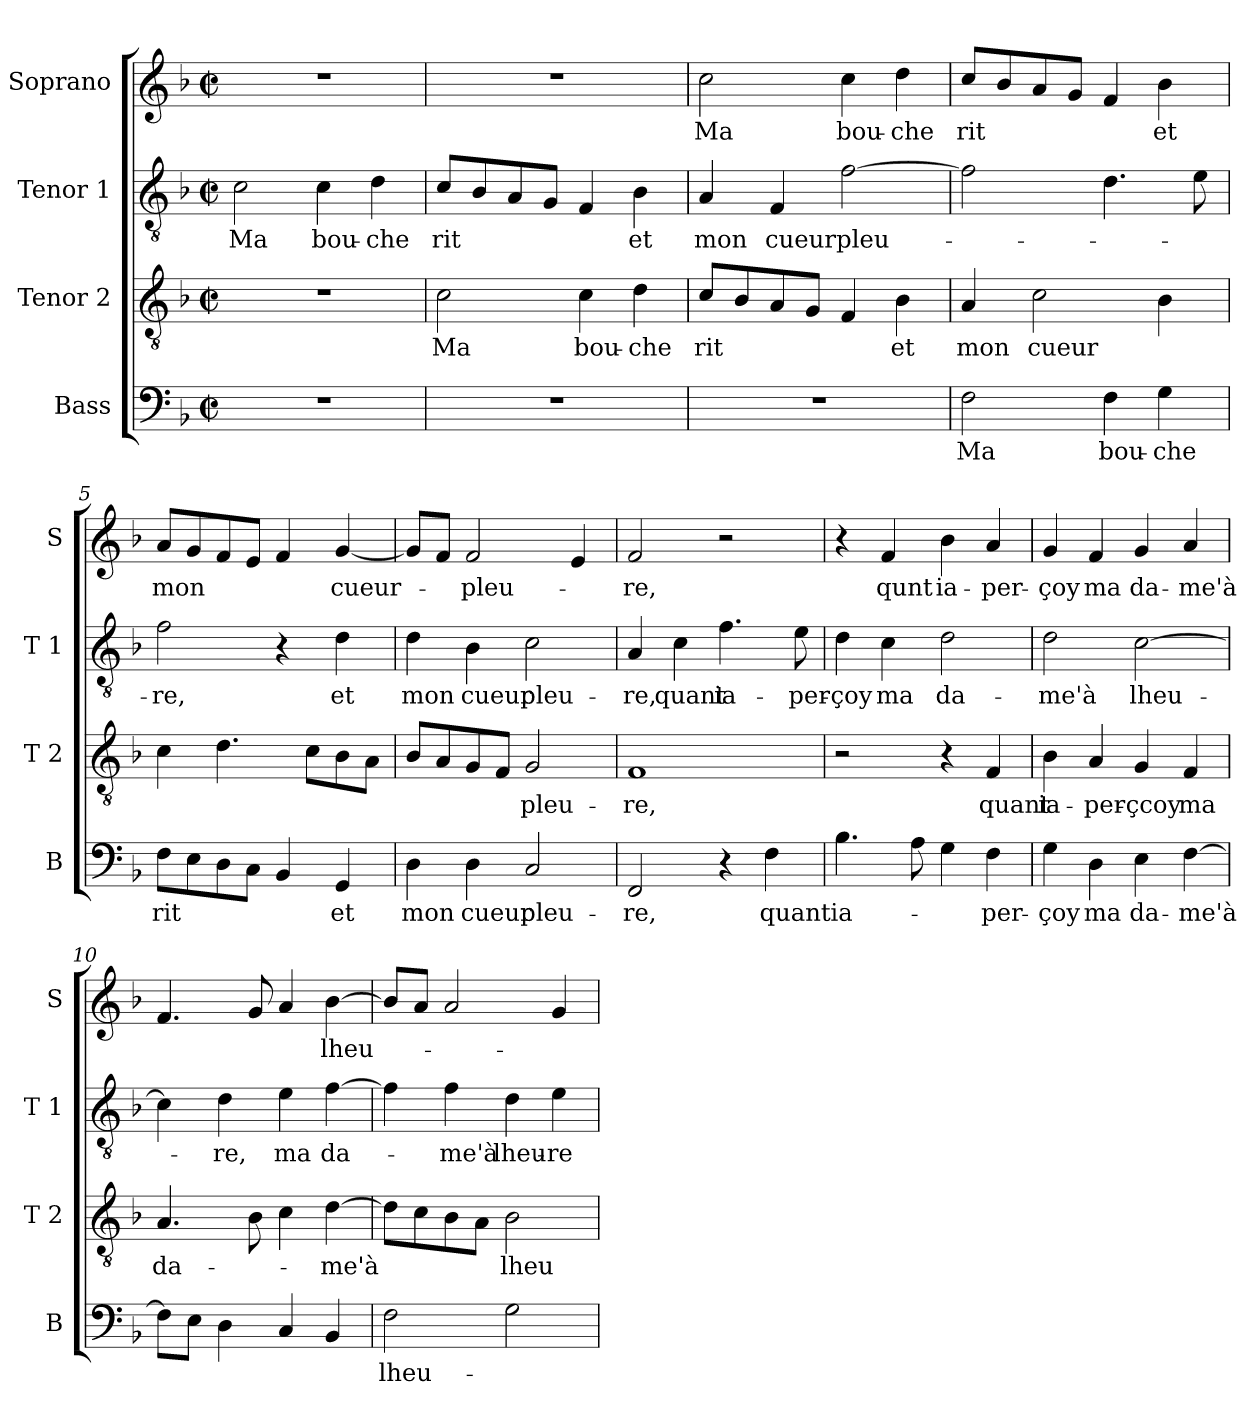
**kern	**text	**kern	**text	**kern	**text	**kern	**text
*part4	*part4	*part3	*part3	*part2	*part2	*part1	*part1
*staff4	*staff4	*staff3	*staff3	*staff2	*staff2	*staff1	*staff1
*I"Bass	*	*I"Tenor 2	*	*I"Tenor 1	*	*I"Soprano	*
*I'B	*	*I'T 2	*	*I'T 1	*	*I'S	*
*clefF4	*	*clefGv2	*	*clefGv2	*	*clefG2	*
*k[b-]	*	*k[b-]	*	*k[b-]	*	*k[b-]	*
*F:	*	*F:	*	*F:	*	*F:	*
*M2/2	*	*M2/2	*	*M2/2	*	*M2/2	*
*met(c|)	*	*met(c|)	*	*met(c|)	*	*met(c|)	*
=1	=1	=1	=1	=1	=1	=1	=1
!	!	!	!	!	!LO:LY:b	!	!
1r	.	1r	.	2c\	Ma	1r	.
!	!	!	!	!	!LO:LY:b	!	!
.	.	.	.	4c\	bou-	.	.
!	!	!	!	!	!LO:LY:b	!	!
.	.	.	.	4d\	-che	.	.
=2	=2	=2	=2	=2	=2	=2	=2
!	!	!	!LO:LY:b	!	!LO:LY:b	!	!
1r	.	2c\	Ma	8c/L	rit	1r	.
.	.	.	.	8B-/	.	.	.
.	.	.	.	8A/	.	.	.
.	.	.	.	8G/J	.	.	.
!	!	!	!LO:LY:b	!	!	!	!
.	.	4c\	bou-	4F/	.	.	.
!	!	!	!LO:LY:b	!	!LO:LY:b	!	!
.	.	4d\	-che	4B-\	et	.	.
=3	=3	=3	=3	=3	=3	=3	=3
!	!	!	!LO:LY:b	!	!LO:LY:b	!	!LO:LY:b
1r	.	8c/L	rit	4A/	mon	2cc\	Ma
.	.	8B-/	.	.	.	.	.
!	!	!	!	!	!LO:LY:b	!	!
.	.	8A/	.	4F/	cueur	.	.
.	.	8G/J	.	.	.	.	.
!	!	!	!	!	!LO:LY:b	!	!LO:LY:b
.	.	4F/	.	[2f\	pleu-	4cc\	bou-
!	!	!	!LO:LY:b	!	!	!	!LO:LY:b
.	.	4B-\	et	.	.	4dd\	-che
=4	=4	=4	=4	=4	=4	=4	=4
!	!LO:LY:b	!	!LO:LY:b	!	!	!	!LO:LY:b
2F\	Ma	4A/	mon	2f\]	.	8cc/L	rit
.	.	.	.	.	.	8b-/	.
!	!	!	!LO:LY:b	!	!	!	!
.	.	2c\	cueur	.	.	8a/	.
.	.	.	.	.	.	8g/J	.
!	!LO:LY:b	!	!	!	!	!	!
4F\	bou-	.	.	4.d\	.	4f/	.
!	!LO:LY:b	!	!	!	!	!	!LO:LY:b
4G\	-che	4B-\	.	.	.	4b-\	et
.	.	.	.	8e\	.	.	.
=5	=5	=5	=5	=5	=5	=5	=5
!	!LO:LY:b	!	!	!	!LO:LY:b	!	!LO:LY:b
8F\L	rit	4c\	.	2f\	-re,	8a/L	mon
8E\	.	.	.	.	.	8g/	.
8D\	.	4.d\	.	.	.	8f/	.
8C\J	.	.	.	.	.	8e/J	.
4BB-/	.	.	.	4r	.	4f/	.
.	.	8c\L	.	.	.	.	.
!	!LO:LY:b	!	!	!	!LO:LY:b	!	!LO:LY:b
4GG/	et	8B-\	.	4d\	et	[4g/	cueur-
.	.	8A\J	.	.	.	.	.
!!LO:LB:g=z
=6	=6	=6	=6	=6	=6	=6	=6
!	!LO:LY:b	!	!	!	!LO:LY:b	!	!
4D\	mon	8B-/L	.	4d\	mon	8g/L]	.
.	.	8A/	.	.	.	8f/J	.
!	!LO:LY:b	!	!	!	!LO:LY:b	!	!LO:LY:b
4D\	cueur	8G/	.	4B-\	cueur	2f/	-pleu-
.	.	8F/J	.	.	.	.	.
!	!LO:LY:b	!	!LO:LY:b	!	!LO:LY:b	!	!
2C/	pleu-	2G/	pleu-	2c\	pleu-	.	.
.	.	.	.	.	.	4e/	.
=7	=7	=7	=7	=7	=7	=7	=7
!	!LO:LY:b	!	!LO:LY:b	!	!LO:LY:b	!	!LO:LY:b
2FF/	-re,	1F	-re,	4A/	-re,	2f/	-re,
!	!	!	!	!	!LO:LY:b	!	!
.	.	.	.	4c\	quant	.	.
!	!	!	!	!	!LO:LY:b	!	!
4r	.	.	.	4.f\	ia-	2r	.
!	!LO:LY:b	!	!	!	!	!	!
4F\	quant	.	.	.	.	.	.
!	!	!	!	!	!LO:LY:b	!	!
.	.	.	.	8e\	-per-	.	.
=8	=8	=8	=8	=8	=8	=8	=8
!	!LO:LY:b	!	!	!	!LO:LY:b	!	!
4.B-\	ia-	2r	.	4d\	-çoy	4r	.
!	!	!	!	!	!LO:LY:b	!	!LO:LY:b
.	.	.	.	4c\	ma	4f/	qunt
8A\	.	.	.	.	.	.	.
!	!	!	!	!	!LO:LY:b	!	!LO:LY:b
4G\	.	4r	.	2d\	da-	4b-\	ia-
!	!LO:LY:b	!	!LO:LY:b	!	!	!	!LO:LY:b
4F\	-per-	4F/	quant	.	.	4a/	-per-
=9	=9	=9	=9	=9	=9	=9	=9
!	!LO:LY:b	!	!LO:LY:b	!	!LO:LY:b	!	!LO:LY:b
4G\	-çoy	4B-\	ia-	2d\	-me'à	4g/	-çoy
!	!LO:LY:b	!	!LO:LY:b	!	!	!	!LO:LY:b
4D\	ma	4A/	-per-	.	.	4f/	ma
!	!LO:LY:b	!	!LO:LY:b	!	!LO:LY:b	!	!LO:LY:b
4E\	da-	4G/	-çcoy	[2c\	lheu-	4g/	da-
!	!LO:LY:b	!	!LO:LY:b	!	!	!	!LO:LY:b
[4F\	-me'à	4F/	ma	.	.	4a/	-me'à
=10	=10	=10	=10	=10	=10	=10	=10
!	!	!	!LO:LY:b	!	!	!	!
8F\L]	.	4.A/	da-	4c\]	.	4.f/	.
8E\J	.	.	.	.	.	.	.
!	!	!	!	!	!LO:LY:b	!	!
4D\	.	.	.	4d\	-re,	.	.
.	.	8B-\	.	.	.	8g/	.
!	!	!	!	!	!LO:LY:b	!	!
4C/	.	4c\	.	4e\	ma	4a/	.
!	!	!	!LO:LY:b	!	!LO:LY:b	!	!LO:LY:b
4BB-/	.	[4d\	-me'à	[4f\	da-	[4b-\	lheu-
!!LO:PB:g=z
=11	=11	=11	=11	=11	=11	=11	=11
!	!LO:LY:b	!	!	!	!	!	!
2F\	lheu-	8d\L]	.	4f\]	.	8b-/L]	.
.	.	8c\	.	.	.	8a/J	.
!	!	!	!	!	!LO:LY:b	!	!
.	.	8B-\	.	4f\	-me'à	2a/	.
.	.	8A\J	.	.	.	.	.
!	!	!	!LO:LY:b	!	!LO:LY:b	!	!
2G\	.	2B-\	lheu-	4d\	lheu-	.	.
!	!	!	!	!	!LO:LY:b	!	!
.	.	.	.	4e\	-re	4g/	.
=	=	=	=	=	=	=	=
*-	*-	*-	*-	*-	*-	*-	*-
